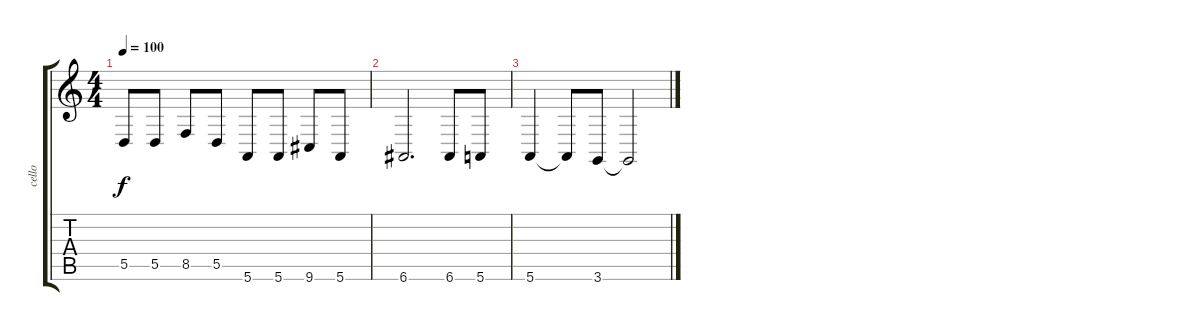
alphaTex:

\track ("cello" "cello") {instrument cello}
\staff {score tabs}
\tuning (E4 B3 G3 D3 A2 E2) {hide}
\ts (4 4)
\tempo 100
\clef g2
\ks c
5.5.8{dy f} 5.5.8 8.5.8 5.5.8 5.6.8 5.6.8 9.6.8 5.6.8 |
6.6.2{d} 6.6.8 5.6.8 |
5.6.4 5.6{t}.8 3.6.8 3.6{t}.2
